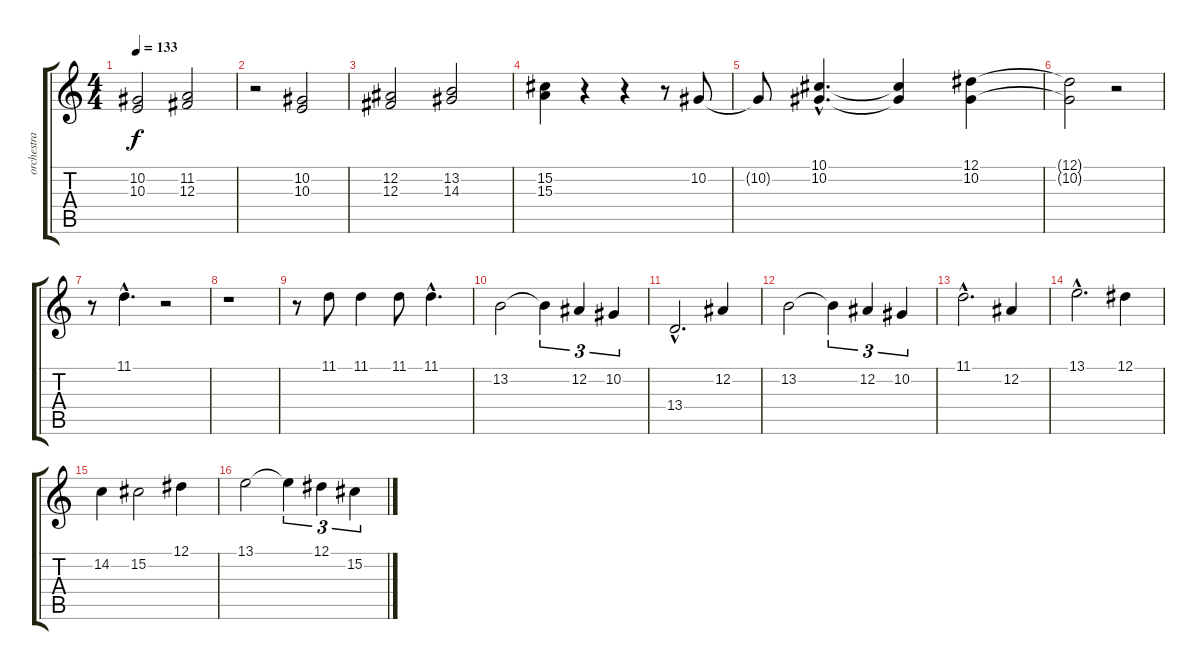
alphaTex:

\track ("orchestra" "orchestra") {instrument stringensemble1}
\staff {score tabs}
\tuning (Eb4 Bb3 Gb3 Db3 Ab2 Eb2) {hide}
\ts (4 4)
\tempo 133
\clef g2
\ks c
(10.2 10.3).2{dy f} (11.2 12.3).2 |
r.2 (10.2 10.3).2 |
(12.2 12.3).2 (13.2 14.3).2 |
(15.2 15.3).4 r.4 r.4 r.8 10.2.8 |
10.2{t}.8 (10.1{hac} 10.2{hac}).4{d} (10.1{t} 10.2{t}).4 (12.1 10.2).4 |
(12.1{t} 10.2{t}).2 r.2 |
r.8 11.1{hac}.4{d} r.2 |
r.1 |
r.8 11.1.8 11.1.4 11.1.8 11.1{hac}.4{d} |
13.2.2 13.2{t}.4{tu (3 2)} 12.2.4{tu (3 2)} 10.2.4{tu (3 2)} |
13.4{hac}.2{d} 12.2.4 |
13.2.2 13.2{t}.4{tu (3 2)} 12.2.4{tu (3 2)} 10.2.4{tu (3 2)} |
11.1{hac}.2{d} 12.2.4 |
13.1{hac}.2{d} 12.1.4 |
14.2.4 15.2.2 12.1.4 |
13.1.2 13.1{t}.4{tu (3 2)} 12.1.4{tu (3 2)} 15.2.4{tu (3 2)}
